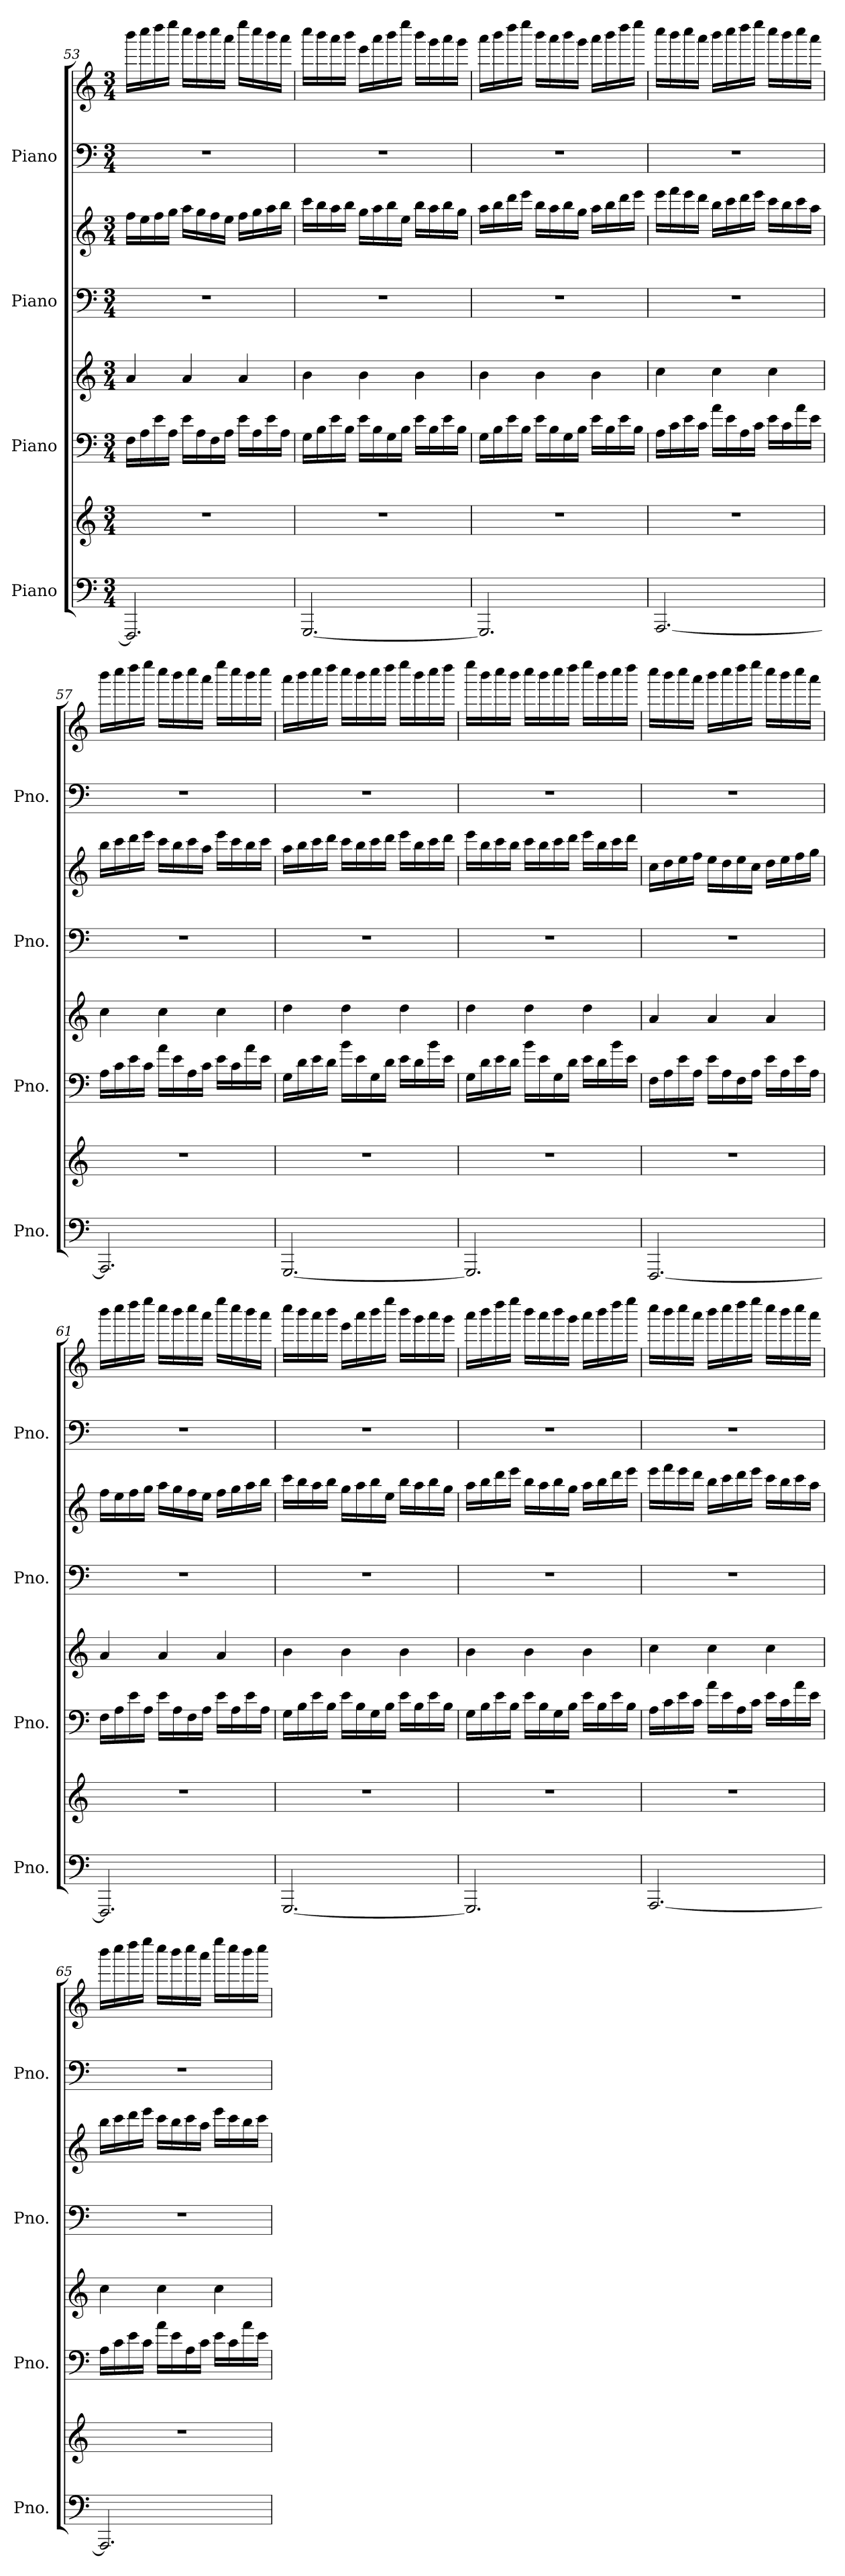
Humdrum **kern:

**kern	**kern	**kern	**kern	**kern	**kern	**kern	**kern
*part4	*part4	*part3	*part3	*part2	*part2	*part1	*part1
*staff8	*staff7	*staff6	*staff5	*staff4	*staff3	*staff2	*staff1
*I"Piano	*	*I"Piano	*	*I"Piano	*	*I"Piano	*
*I'Pno.	*	*I'Pno.	*	*I'Pno.	*	*I'Pno.	*
*clefF4	*clefG2	*clefF4	*clefG2	*clefF4	*clefG2	*clefF4	*clefG2
*k[]	*k[]	*k[]	*k[]	*k[]	*k[]	*k[]	*k[]
*M3/4	*M3/4	*M3/4	*M3/4	*M3/4	*M3/4	*M3/4	*M3/4
=53	=53	=53	=53	=53	=53	=53	=53
2.FFF/]	2.r	16F\LL	4a/	2.r	16ff\LL	2.r	16bbb\LL
.	.	16A\	.	.	16ee\	.	16cccc\
.	.	16e\	.	.	16ff\	.	16dddd\
.	.	16A\JJ	.	.	16gg\JJ	.	16eeee\JJ
.	.	16e\LL	4a/	.	16aa\LL	.	16cccc\LL
.	.	16A\	.	.	16gg\	.	16bbb\
.	.	16F\	.	.	16ff\	.	16cccc\
.	.	16A\JJ	.	.	16ee\JJ	.	16aaa\JJ
.	.	16e\LL	4a/	.	16ff\LL	.	16eeee\LL
.	.	16A\	.	.	16gg\	.	16cccc\
.	.	16e\	.	.	16aa\	.	16bbb\
.	.	16A\JJ	.	.	16bb\JJ	.	16aaa\JJ
!!LO:PB:g=z
=54	=54	=54	=54	=54	=54	=54	=54
[2.GGG/	2.r	16G\LL	4b\	2.r	16ccc\LL	2.r	16cccc\LL
.	.	16B\	.	.	16bb\	.	16bbb\
.	.	16e\	.	.	16aa\	.	16aaa\
.	.	16B\JJ	.	.	16bb\JJ	.	16bbb\JJ
.	.	16e\LL	4b\	.	16gg\LL	.	16eee\LL
.	.	16B\	.	.	16aa\	.	16aaa\
.	.	16G\	.	.	16bb\	.	16bbb\
.	.	16B\JJ	.	.	16ee\JJ	.	16eeee\JJ
.	.	16e\LL	4b\	.	16bb\LL	.	16bbb\LL
.	.	16B\	.	.	16aa\	.	16ggg\
.	.	16e\	.	.	16bb\	.	16aaa\
.	.	16B\JJ	.	.	16gg\JJ	.	16ggg\JJ
=55	=55	=55	=55	=55	=55	=55	=55
2.GGG/]	2.r	16G\LL	4b\	2.r	16aa\LL	2.r	16aaa\LL
.	.	16B\	.	.	16bb\	.	16bbb\
.	.	16e\	.	.	16ddd\	.	16dddd\
.	.	16B\JJ	.	.	16eee\JJ	.	16eeee\JJ
.	.	16e\LL	4b\	.	16bb\LL	.	16bbb\LL
.	.	16B\	.	.	16aa\	.	16aaa\
.	.	16G\	.	.	16bb\	.	16bbb\
.	.	16B\JJ	.	.	16gg\JJ	.	16ggg\JJ
.	.	16e\LL	4b\	.	16aa\LL	.	16aaa\LL
.	.	16B\	.	.	16bb\	.	16bbb\
.	.	16e\	.	.	16ddd\	.	16dddd\
.	.	16B\JJ	.	.	16eee\JJ	.	16eeee\JJ
!!LO:PB:g=z
=56	=56	=56	=56	=56	=56	=56	=56
[2.AAA/	2.r	16A\LL	4cc\	2.r	16eee\LL	2.r	16cccc\LL
.	.	16c\	.	.	16fff\	.	16bbb\
.	.	16e\	.	.	16eee\	.	16cccc\
.	.	16c\JJ	.	.	16ddd\JJ	.	16aaa\JJ
.	.	16a\LL	4cc\	.	16bb\LL	.	16bbb\LL
.	.	16e\	.	.	16ccc\	.	16cccc\
.	.	16A\	.	.	16ddd\	.	16dddd\
.	.	16c\JJ	.	.	16eee\JJ	.	16eeee\JJ
.	.	16e\LL	4cc\	.	16ccc\LL	.	16cccc\LL
.	.	16c\	.	.	16bb\	.	16bbb\
.	.	16a\	.	.	16ccc\	.	16cccc\
.	.	16e\JJ	.	.	16aa\JJ	.	16aaa\JJ
=57	=57	=57	=57	=57	=57	=57	=57
2.AAA/]	2.r	16A\LL	4cc\	2.r	16bb\LL	2.r	16bbb\LL
.	.	16c\	.	.	16ccc\	.	16cccc\
.	.	16e\	.	.	16ddd\	.	16dddd\
.	.	16c\JJ	.	.	16eee\JJ	.	16eeee\JJ
.	.	16a\LL	4cc\	.	16ccc\LL	.	16cccc\LL
.	.	16e\	.	.	16bb\	.	16bbb\
.	.	16A\	.	.	16ccc\	.	16cccc\
.	.	16c\JJ	.	.	16aa\JJ	.	16aaa\JJ
.	.	16e\LL	4cc\	.	16eee\LL	.	16eeee\LL
.	.	16c\	.	.	16ccc\	.	16cccc\
.	.	16a\	.	.	16bb\	.	16bbb\
.	.	16e\JJ	.	.	16ccc\JJ	.	16cccc\JJ
!!LO:PB:g=z
=58	=58	=58	=58	=58	=58	=58	=58
[2.GGG/	2.r	16G\LL	4dd\	2.r	16aa\LL	2.r	16aaa\LL
.	.	16d\	.	.	16bb\	.	16bbb\
.	.	16e\	.	.	16ccc\	.	16cccc\
.	.	16d\JJ	.	.	16ddd\JJ	.	16dddd\JJ
.	.	16b\LL	4dd\	.	16ccc\LL	.	16cccc\LL
.	.	16e\	.	.	16bb\	.	16bbb\
.	.	16G\	.	.	16ccc\	.	16cccc\
.	.	16d\JJ	.	.	16ddd\JJ	.	16dddd\JJ
.	.	16e\LL	4dd\	.	16eee\LL	.	16eeee\LL
.	.	16d\	.	.	16bb\	.	16bbb\
.	.	16b\	.	.	16ccc\	.	16cccc\
.	.	16e\JJ	.	.	16ddd\JJ	.	16dddd\JJ
=59	=59	=59	=59	=59	=59	=59	=59
2.GGG/]	2.r	16G\LL	4dd\	2.r	16eee\LL	2.r	16eeee\LL
.	.	16d\	.	.	16bb\	.	16bbb\
.	.	16e\	.	.	16ccc\	.	16cccc\
.	.	16d\JJ	.	.	16bb\JJ	.	16bbb\JJ
.	.	16b\LL	4dd\	.	16ccc\LL	.	16cccc\LL
.	.	16e\	.	.	16bb\	.	16bbb\
.	.	16G\	.	.	16ccc\	.	16cccc\
.	.	16d\JJ	.	.	16ddd\JJ	.	16dddd\JJ
.	.	16e\LL	4dd\	.	16eee\LL	.	16eeee\LL
.	.	16d\	.	.	16bb\	.	16bbb\
.	.	16b\	.	.	16ccc\	.	16cccc\
.	.	16e\JJ	.	.	16ddd\JJ	.	16dddd\JJ
!!LO:PB:g=z
=60	=60	=60	=60	=60	=60	=60	=60
[2.FFF/	2.r	16F\LL	4a/	2.r	16cc\LL	2.r	16cccc\LL
.	.	16A\	.	.	16dd\	.	16bbb\
.	.	16e\	.	.	16ee\	.	16cccc\
.	.	16A\JJ	.	.	16ff\JJ	.	16aaa\JJ
.	.	16e\LL	4a/	.	16ee\LL	.	16bbb\LL
.	.	16A\	.	.	16dd\	.	16cccc\
.	.	16F\	.	.	16ee\	.	16dddd\
.	.	16A\JJ	.	.	16cc\JJ	.	16eeee\JJ
.	.	16e\LL	4a/	.	16dd\LL	.	16cccc\LL
.	.	16A\	.	.	16ee\	.	16bbb\
.	.	16e\	.	.	16ff\	.	16cccc\
.	.	16A\JJ	.	.	16gg\JJ	.	16aaa\JJ
=61	=61	=61	=61	=61	=61	=61	=61
2.FFF/]	2.r	16F\LL	4a/	2.r	16ff\LL	2.r	16bbb\LL
.	.	16A\	.	.	16ee\	.	16cccc\
.	.	16e\	.	.	16ff\	.	16dddd\
.	.	16A\JJ	.	.	16gg\JJ	.	16eeee\JJ
.	.	16e\LL	4a/	.	16aa\LL	.	16cccc\LL
.	.	16A\	.	.	16gg\	.	16bbb\
.	.	16F\	.	.	16ff\	.	16cccc\
.	.	16A\JJ	.	.	16ee\JJ	.	16aaa\JJ
.	.	16e\LL	4a/	.	16ff\LL	.	16eeee\LL
.	.	16A\	.	.	16gg\	.	16cccc\
.	.	16e\	.	.	16aa\	.	16bbb\
.	.	16A\JJ	.	.	16bb\JJ	.	16aaa\JJ
!!LO:PB:g=z
=62	=62	=62	=62	=62	=62	=62	=62
[2.GGG/	2.r	16G\LL	4b\	2.r	16ccc\LL	2.r	16cccc\LL
.	.	16B\	.	.	16bb\	.	16bbb\
.	.	16e\	.	.	16aa\	.	16aaa\
.	.	16B\JJ	.	.	16bb\JJ	.	16bbb\JJ
.	.	16e\LL	4b\	.	16gg\LL	.	16eee\LL
.	.	16B\	.	.	16aa\	.	16aaa\
.	.	16G\	.	.	16bb\	.	16bbb\
.	.	16B\JJ	.	.	16ee\JJ	.	16eeee\JJ
.	.	16e\LL	4b\	.	16bb\LL	.	16bbb\LL
.	.	16B\	.	.	16aa\	.	16ggg\
.	.	16e\	.	.	16bb\	.	16aaa\
.	.	16B\JJ	.	.	16gg\JJ	.	16ggg\JJ
=63	=63	=63	=63	=63	=63	=63	=63
2.GGG/]	2.r	16G\LL	4b\	2.r	16aa\LL	2.r	16aaa\LL
.	.	16B\	.	.	16bb\	.	16bbb\
.	.	16e\	.	.	16ddd\	.	16dddd\
.	.	16B\JJ	.	.	16eee\JJ	.	16eeee\JJ
.	.	16e\LL	4b\	.	16bb\LL	.	16bbb\LL
.	.	16B\	.	.	16aa\	.	16aaa\
.	.	16G\	.	.	16bb\	.	16bbb\
.	.	16B\JJ	.	.	16gg\JJ	.	16ggg\JJ
.	.	16e\LL	4b\	.	16aa\LL	.	16aaa\LL
.	.	16B\	.	.	16bb\	.	16bbb\
.	.	16e\	.	.	16ddd\	.	16dddd\
.	.	16B\JJ	.	.	16eee\JJ	.	16eeee\JJ
!!LO:PB:g=z
=64	=64	=64	=64	=64	=64	=64	=64
[2.AAA/	2.r	16A\LL	4cc\	2.r	16eee\LL	2.r	16cccc\LL
.	.	16c\	.	.	16fff\	.	16bbb\
.	.	16e\	.	.	16eee\	.	16cccc\
.	.	16c\JJ	.	.	16ddd\JJ	.	16aaa\JJ
.	.	16a\LL	4cc\	.	16bb\LL	.	16bbb\LL
.	.	16e\	.	.	16ccc\	.	16cccc\
.	.	16A\	.	.	16ddd\	.	16dddd\
.	.	16c\JJ	.	.	16eee\JJ	.	16eeee\JJ
.	.	16e\LL	4cc\	.	16ccc\LL	.	16cccc\LL
.	.	16c\	.	.	16bb\	.	16bbb\
.	.	16a\	.	.	16ccc\	.	16cccc\
.	.	16e\JJ	.	.	16aa\JJ	.	16aaa\JJ
=65	=65	=65	=65	=65	=65	=65	=65
2.AAA/]	2.r	16A\LL	4cc\	2.r	16bb\LL	2.r	16bbb\LL
.	.	16c\	.	.	16ccc\	.	16cccc\
.	.	16e\	.	.	16ddd\	.	16dddd\
.	.	16c\JJ	.	.	16eee\JJ	.	16eeee\JJ
.	.	16a\LL	4cc\	.	16ccc\LL	.	16cccc\LL
.	.	16e\	.	.	16bb\	.	16bbb\
.	.	16A\	.	.	16ccc\	.	16cccc\
.	.	16c\JJ	.	.	16aa\JJ	.	16aaa\JJ
.	.	16e\LL	4cc\	.	16eee\LL	.	16eeee\LL
.	.	16c\	.	.	16ccc\	.	16cccc\
.	.	16a\	.	.	16bb\	.	16bbb\
.	.	16e\JJ	.	.	16ccc\JJ	.	16cccc\JJ
=	=	=	=	=	=	=	=
*-	*-	*-	*-	*-	*-	*-	*-
